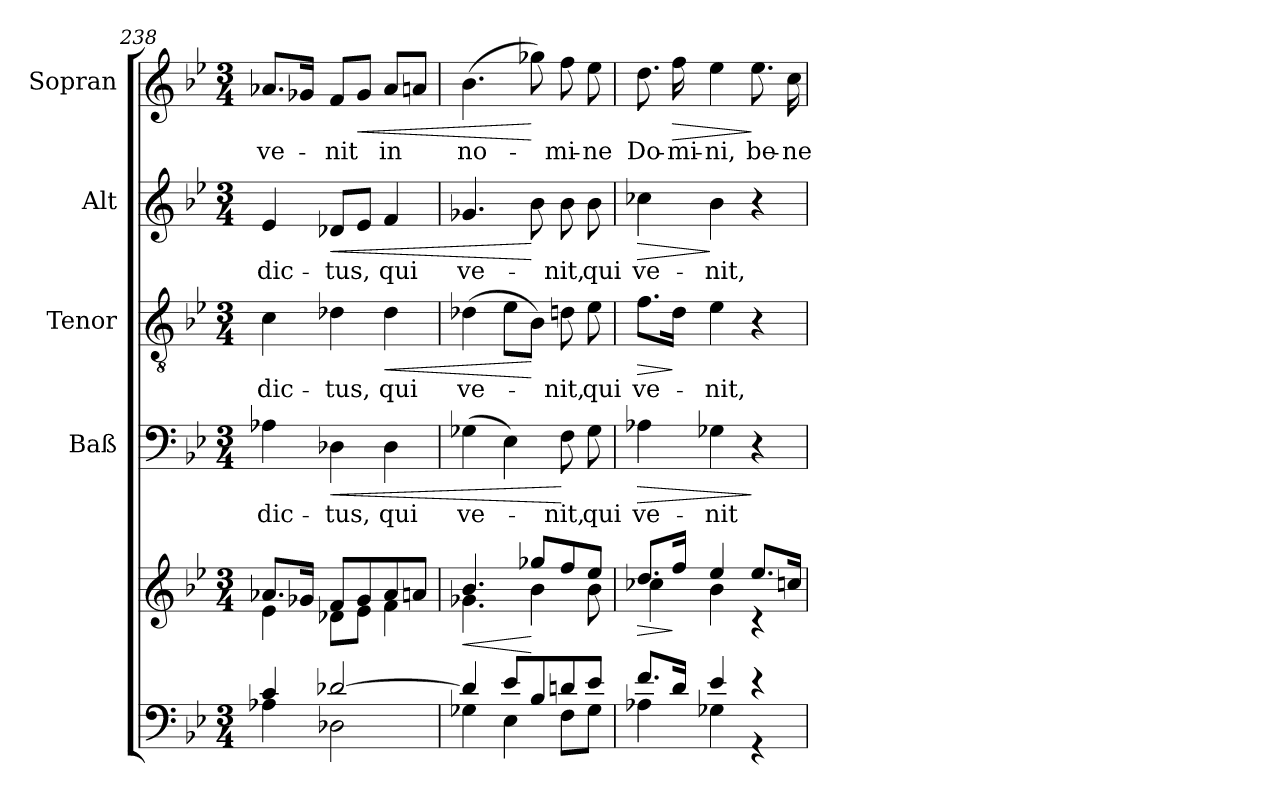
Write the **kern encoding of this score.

**kern	**kern	**dynam	**kern	**text	**dynam	**kern	**text	**dynam	**kern	**text	**dynam	**kern	**text	**dynam
*part5	*part5	*part5	*part4	*part4	*part4	*part3	*part3	*part3	*part2	*part2	*part2	*part1	*part1	*part1
*staff6	*staff5	*staff5/6	*staff4	*staff4	*staff4	*staff3	*staff3	*staff3	*staff2	*staff2	*staff2	*staff1	*staff1	*staff1
*	*	*	*I"Baß	*	*	*I"Tenor	*	*	*I"Alt	*	*	*I"Sopran	*	*
*	*	*	*I'Baß	*	*	*I'Ten	*	*	*I'Alt	*	*	*I'Sop	*	*
!!LO:LB:g=z
*clefF4	*clefG2	*	*clefF4	*	*	*clefGv2	*	*	*clefG2	*	*	*clefG2	*	*
*k[b-e-]	*k[b-e-]	*	*k[b-e-]	*	*	*k[b-e-]	*	*	*k[b-e-]	*	*	*k[b-e-]	*	*
*B-:	*B-:	*	*B-:	*	*	*B-:	*	*	*B-:	*	*	*B-:	*	*
*M3/4	*M3/4	*	*M3/4	*	*	*M3/4	*	*	*M3/4	*	*	*M3/4	*	*
=238	=238	=238	=238	=238	=238	=238	=238	=238	=238	=238	=238	=238	=238	=238
*^	*^	*	*	*	*	*	*	*	*	*	*	*	*	*
!	!	!	!	!	!	!LO:LY:b	!	!	!LO:LY:b	!	!	!LO:LY:b	!	!	!LO:LY:b	!
4c/	4A-X\	8.a-X/L	4e-\	.	4A-X\	-dic-	.	4c\	-dic-	.	4e-/	-dic-	.	8.a-X/L	ve-	.
.	.	16g-X/Jk	.	.	.	.	.	.	.	.	.	.	.	16g-X/Jk	.	.
!	!	!	!	!	!	!LO:LY:b	!LO:HP:b	!	!LO:LY:b	!	!	!LO:LY:b	!LO:HP:b	!	!LO:LY:b	!
[>2d-X/	2D-X\	8f/L	8d-X\L	.	4D-X\	-tus,	<	4d-X\	-tus,	.	8d-X/L	-tus,	<	8f/L	-nit	.
!	!	!	!	!	!	!	!	!	!	!	!	!	!	!	!	!LO:HP:b
.	.	8g-/	8e-\J	.	.	.	.	.	.	.	8e-/J	.	.	8g-/J	.	<
!	!	!	!	!	!	!LO:LY:b	!	!	!LO:LY:b	!LO:HP:b	!	!LO:LY:b	!	!	!LO:LY:b	!
.	.	8a-/	4f\	.	4D-\	qui	.	4d-\	qui	<	4f/	qui	.	8a-/L	in	.
.	.	8an/J	.	.	.	.	.	.	.	.	.	.	.	8an/J	.	.
=239	=239	=239	=239	=239	=239	=239	=239	=239	=239	=239	=239	=239	=239	=239	=239	=239
!	!	!	!	!LO:HP:b	!	!LO:LY:b	!	!	!LO:LY:b	!	!	!LO:LY:b	!	!	!LO:LY:b	!
4d-/]	4G-X\	4.b-/	4.g-X\	<	(>4G-X\	ve-	.	(>4d-X\	ve-	.	4.g-X/	ve-	.	(>4.b-\	no-	.
8e-/L	4E-\	.	.	.	4E-\)	.	.	8e-\L	.	.	.	.	.	.	.	.
8B-/	.	8gg-X/L	4b-\	[	.	.	.	8B-\J)	.	[	8b-\	.	[	8gg-X\)	.	[
!	!	!	!	!	!	!LO:LY:b	!	!	!LO:LY:b	!	!	!LO:LY:b	!	!	!LO:LY:b	!
8dn/	8F\L	8ff/	.	.	8F\	-nit,	[	8dn\	-nit,	.	8b-\	-nit,	.	8ff\	-mi-	.
!	!	!	!	!	!	!LO:LY:b	!	!	!LO:LY:b	!	!	!LO:LY:b	!	!	!LO:LY:b	!
8e-/J	8G-\J	8ee-/J	8b-\	.	8G-\	qui	.	8e-\	qui	.	8b-\	qui	.	8ee-\	-ne	.
=240	=240	=240	=240	=240	=240	=240	=240	=240	=240	=240	=240	=240	=240	=240	=240	=240
!	!	!	!	!LO:HP:b	!	!LO:LY:b	!LO:HP:b	!	!LO:LY:b	!LO:HP:b	!	!LO:LY:b	!LO:HP:b	!	!LO:LY:b	!
8.f/L	4A-X\	8.dd/L	4cc-X\	>	4A-X\	ve-	>	8.f\L	ve-	>	4cc-X\	ve-	>	8.dd\	Do-	.
!	!	!	!	!	!	!	!	!	!	!	!	!	!	!	!LO:LY:b	!LO:HP:b
16d/Jk	.	16ff/Jk	.	]	.	.	.	16d\Jk	.	]	.	.	.	16ff\	-mi-	>
!	!	!	!	!	!	!LO:LY:b	!	!	!LO:LY:b	!	!	!LO:LY:b	!	!	!LO:LY:b	!
4e-/	4G-X\	4ee-/	4b-\	.	4G-X\	-nit	.	4e-\	-nit,	.	4b-\	-nit,	]	4ee-\	-ni,	.
!	!	!	!	!	!	!	!	!	!	!	!	!	!	!	!LO:LY:b	!
4r	4r	8.ee-/L	4rc	.	4r	.	]	4r	.	.	4r	.	.	8.ee-\	be-	]
!	!	!	!	!	!	!	!	!	!	!	!	!	!	!	!LO:LY:b	!
.	.	16cc/Jk	.	.	.	.	.	.	.	.	.	.	.	16cc\	-ne-	.
*v	*v	*	*	*	*	*	*	*	*	*	*	*	*	*	*	*
*	*v	*v	*	*	*	*	*	*	*	*	*	*	*	*	*
=	=	=	=	=	=	=	=	=	=	=	=	=	=	=
*-	*-	*-	*-	*-	*-	*-	*-	*-	*-	*-	*-	*-	*-	*-
